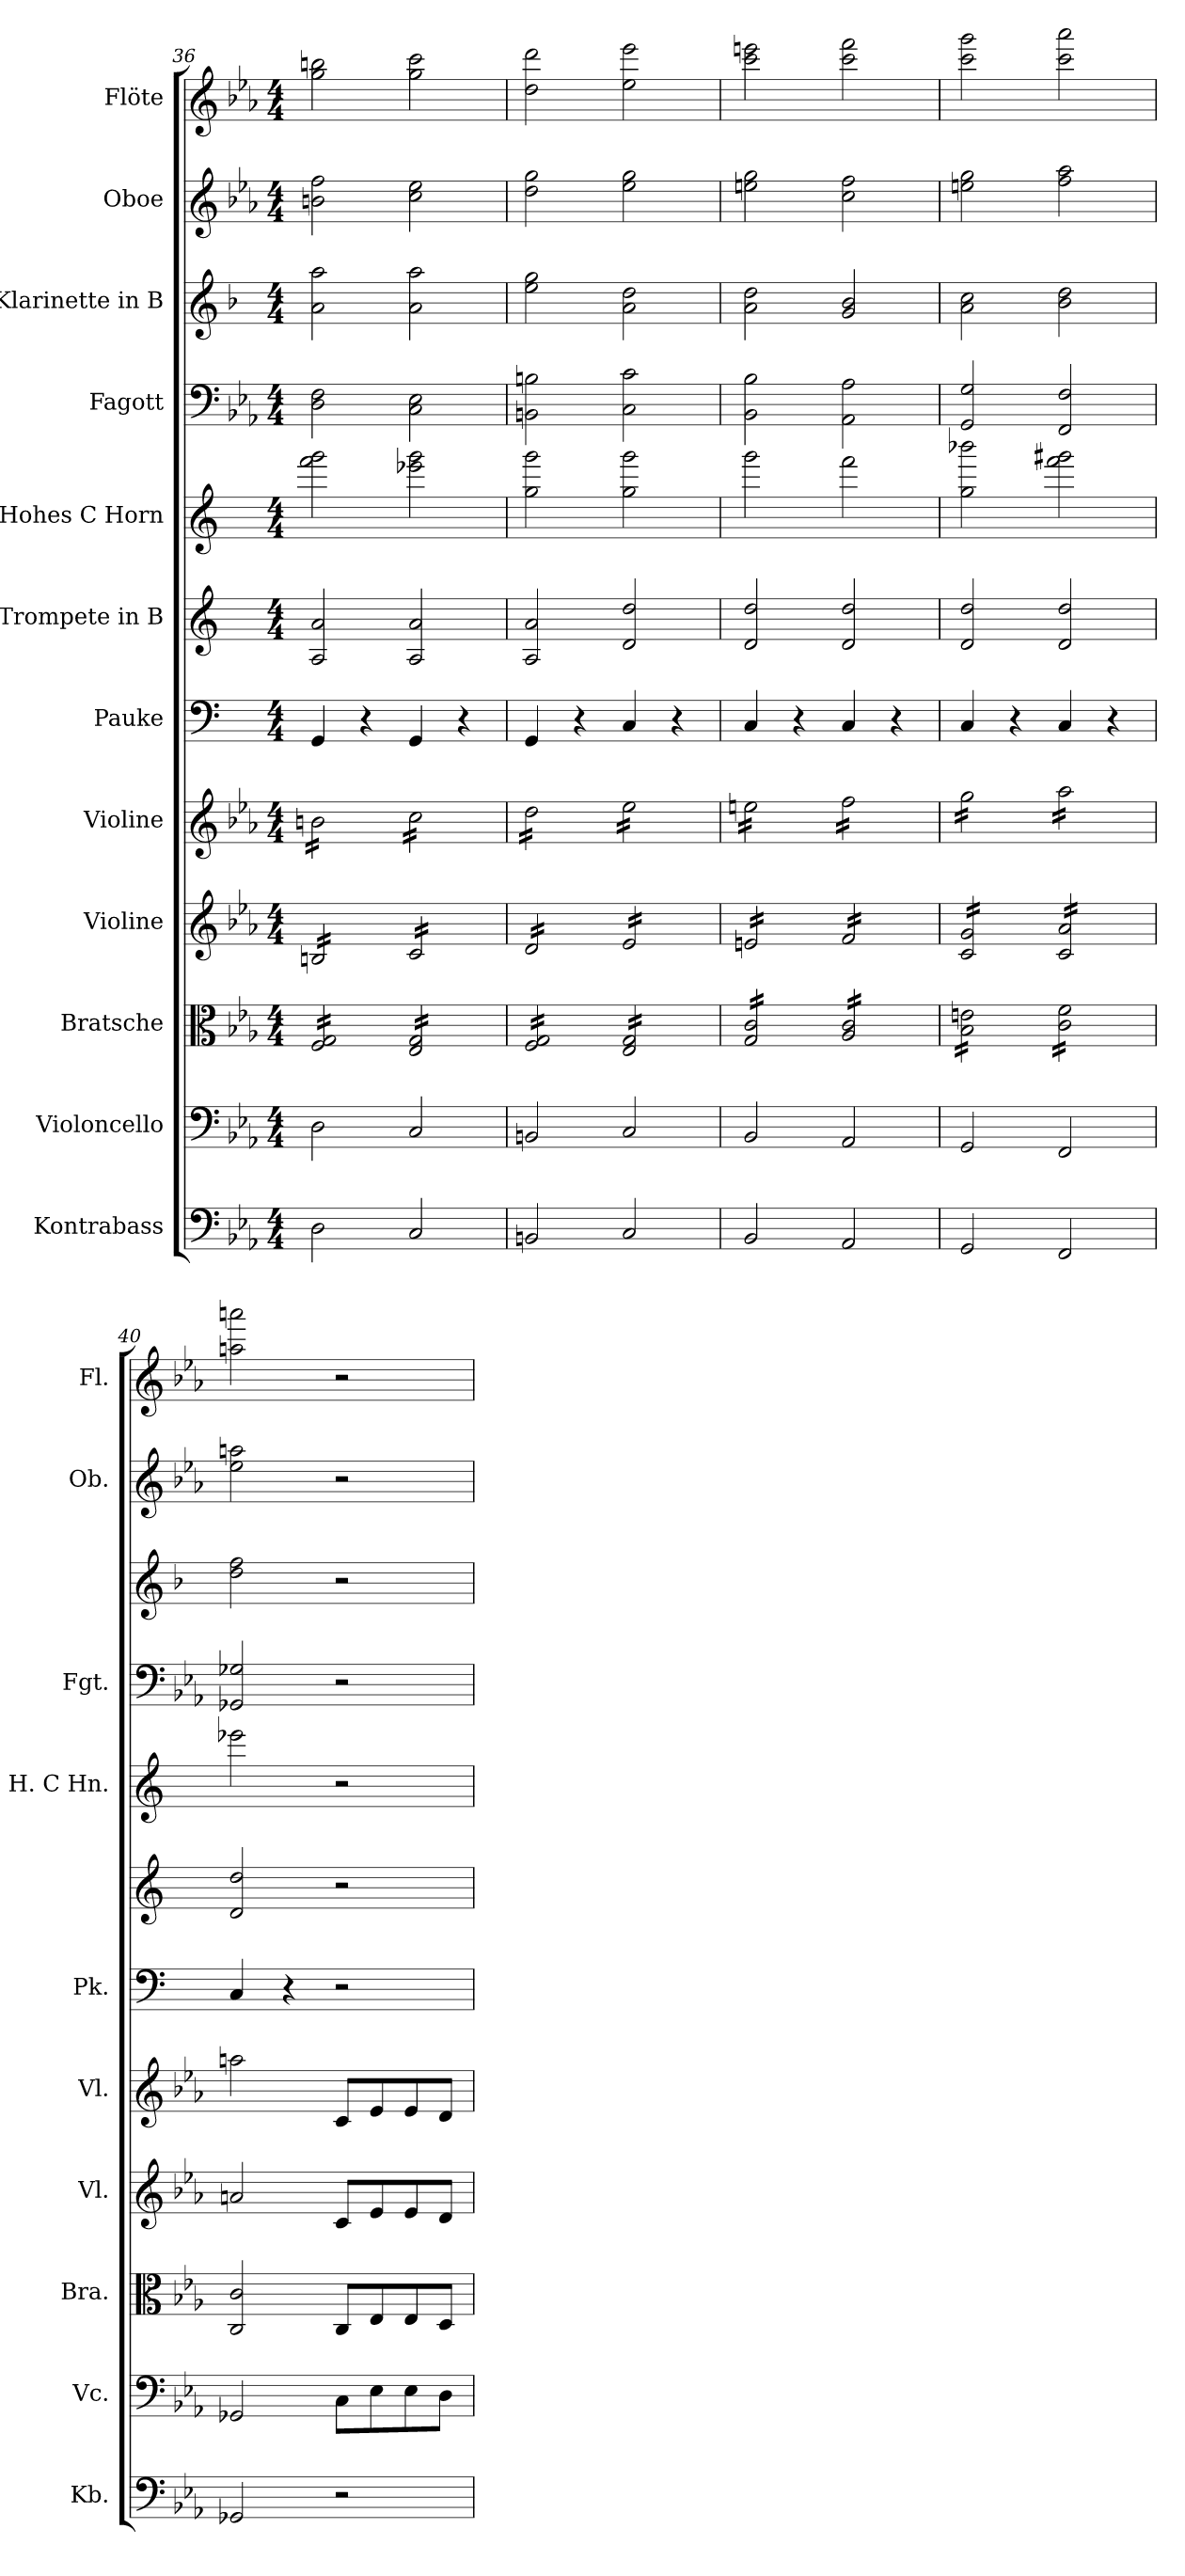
**kern	**kern	**kern	**kern	**kern	**kern	**kern	**kern	**kern	**kern	**kern	**kern
*part12	*part11	*part10	*part9	*part8	*part7	*part6	*part5	*part4	*part3	*part2	*part1
*staff12	*staff11	*staff10	*staff9	*staff8	*staff7	*staff6	*staff5	*staff4	*staff3	*staff2	*staff1
*I"Kontrabass	*I"Violoncello	*I"Bratsche	*I"Violine	*I"Violine	*I"Pauke	*I"Trompete in B	*I"Hohes C Horn	*I"Fagott	*I"Klarinette in B	*I"Oboe	*I"Flöte
*I'Kb.	*I'Vc.	*I'Bra.	*I'Vl.	*I'Vl.	*I'Pk.	*	*I'H. C Hn.	*I'Fgt.	*	*I'Ob.	*I'Fl.
*clefF4	*clefF4	*clefC3	*clefG2	*clefG2	*clefF4	*clefG2	*clefG2	*clefF4	*clefG2	*clefG2	*clefG2
*ITrd7c12	*	*	*	*	*	*ITrd1c2	*ITrd7c12	*	*ITrd1c2	*	*
*k[b-e-a-]	*k[b-e-a-]	*k[b-e-a-]	*k[b-e-a-]	*k[b-e-a-]	*k[]	*k[b-e-]	*k[]	*k[b-e-a-]	*k[b-e-a-]	*k[b-e-a-]	*k[b-e-a-]
*M4/4	*M4/4	*M4/4	*M4/4	*M4/4	*M4/4	*M4/4	*M4/4	*M4/4	*M4/4	*M4/4	*M4/4
=36	=36	=36	=36	=36	=36	=36	=36	=36	=36	=36	=36
*	*	*tremolo	*	*	*	*	*	*	*	*	*
*	*	*	*tremolo	*	*	*	*	*	*	*	*
*	*	*	*	*tremolo	*	*	*	*	*	*	*
2DD\	2D\	16F/ 16G/LL	16Bn/LL	16bn\LL	4GG/	2G/ 2g/	2ff\ 2gg\	2D\ 2F\	2g\ 2gg\	2bn\ 2ff\	2gg\ 2bbn\
.	.	16F/ 16G/	16Bn/	16bn\	.	.	.	.	.	.	.
.	.	16F/ 16G/	16Bn/	16bn\	.	.	.	.	.	.	.
.	.	16F/ 16G/	16Bn/	16bn\	.	.	.	.	.	.	.
.	.	16F/ 16G/	16Bn/	16bn\	4r	.	.	.	.	.	.
.	.	16F/ 16G/	16Bn/	16bn\	.	.	.	.	.	.	.
.	.	16F/ 16G/	16Bn/	16bn\	.	.	.	.	.	.	.
.	.	16F/ 16G/JJ	16Bn/JJ	16bn\JJ	.	.	.	.	.	.	.
2CC/	2C/	16E-/ 16G/LL	16c/LL	16cc\LL	4GG/	2G/ 2g/	2ee-X\ 2gg\	2C\ 2E-\	2g\ 2gg\	2cc\ 2ee-\	2gg\ 2ccc\
.	.	16E-/ 16G/	16c/	16cc\	.	.	.	.	.	.	.
.	.	16E-/ 16G/	16c/	16cc\	.	.	.	.	.	.	.
.	.	16E-/ 16G/	16c/	16cc\	.	.	.	.	.	.	.
.	.	16E-/ 16G/	16c/	16cc\	4r	.	.	.	.	.	.
.	.	16E-/ 16G/	16c/	16cc\	.	.	.	.	.	.	.
.	.	16E-/ 16G/	16c/	16cc\	.	.	.	.	.	.	.
.	.	16E-/ 16G/JJ	16c/JJ	16cc\JJ	.	.	.	.	.	.	.
=37	=37	=37	=37	=37	=37	=37	=37	=37	=37	=37	=37
2BBBn/	2BBn/	16F/ 16G/LL	16d/LL	16dd\LL	4GG/	2G/ 2g/	2g\ 2gg\	2BBn\ 2Bn\	2dd\ 2ff\	2dd\ 2gg\	2dd\ 2ddd\
.	.	16F/ 16G/	16d/	16dd\	.	.	.	.	.	.	.
.	.	16F/ 16G/	16d/	16dd\	.	.	.	.	.	.	.
.	.	16F/ 16G/	16d/	16dd\	.	.	.	.	.	.	.
.	.	16F/ 16G/	16d/	16dd\	4r	.	.	.	.	.	.
.	.	16F/ 16G/	16d/	16dd\	.	.	.	.	.	.	.
.	.	16F/ 16G/	16d/	16dd\	.	.	.	.	.	.	.
.	.	16F/ 16G/JJ	16d/JJ	16dd\JJ	.	.	.	.	.	.	.
2CC/	2C/	16E-/ 16G/LL	16e-/LL	16ee-\LL	4C/	2c/ 2cc/	2g\ 2gg\	2C\ 2c\	2g\ 2cc\	2ee-\ 2gg\	2ee-\ 2eee-\
.	.	16E-/ 16G/	16e-/	16ee-\	.	.	.	.	.	.	.
.	.	16E-/ 16G/	16e-/	16ee-\	.	.	.	.	.	.	.
.	.	16E-/ 16G/	16e-/	16ee-\	.	.	.	.	.	.	.
.	.	16E-/ 16G/	16e-/	16ee-\	4r	.	.	.	.	.	.
.	.	16E-/ 16G/	16e-/	16ee-\	.	.	.	.	.	.	.
.	.	16E-/ 16G/	16e-/	16ee-\	.	.	.	.	.	.	.
.	.	16E-/ 16G/JJ	16e-/JJ	16ee-\JJ	.	.	.	.	.	.	.
=38	=38	=38	=38	=38	=38	=38	=38	=38	=38	=38	=38
2BBB-/	2BB-/	16G/ 16c/LL	16en/LL	16een\LL	4C/	2c/ 2cc/	2gg\	2BB-\ 2B-\	2g\ 2cc\	2een\ 2gg\	2ccc\ 2eeen\
.	.	16G/ 16c/	16en/	16een\	.	.	.	.	.	.	.
.	.	16G/ 16c/	16en/	16een\	.	.	.	.	.	.	.
.	.	16G/ 16c/	16en/	16een\	.	.	.	.	.	.	.
.	.	16G/ 16c/	16en/	16een\	4r	.	.	.	.	.	.
.	.	16G/ 16c/	16en/	16een\	.	.	.	.	.	.	.
.	.	16G/ 16c/	16en/	16een\	.	.	.	.	.	.	.
.	.	16G/ 16c/JJ	16en/JJ	16een\JJ	.	.	.	.	.	.	.
2AAA-/	2AA-/	16A-/ 16c/LL	16f/LL	16ff\LL	4C/	2c/ 2cc/	2ff\	2AA-\ 2A-\	2f/ 2a-/	2cc\ 2ff\	2ccc\ 2fff\
.	.	16A-/ 16c/	16f/	16ff\	.	.	.	.	.	.	.
.	.	16A-/ 16c/	16f/	16ff\	.	.	.	.	.	.	.
.	.	16A-/ 16c/	16f/	16ff\	.	.	.	.	.	.	.
.	.	16A-/ 16c/	16f/	16ff\	4r	.	.	.	.	.	.
.	.	16A-/ 16c/	16f/	16ff\	.	.	.	.	.	.	.
.	.	16A-/ 16c/	16f/	16ff\	.	.	.	.	.	.	.
.	.	16A-/ 16c/JJ	16f/JJ	16ff\JJ	.	.	.	.	.	.	.
=39	=39	=39	=39	=39	=39	=39	=39	=39	=39	=39	=39
2GGG/	2GG/	16B-\ 16en\LL	16c/ 16g/LL	16gg\LL	4C/	2c/ 2cc/	2g\ 2bb-X\	2GG/ 2G/	2g\ 2b-\	2een\ 2gg\	2ccc\ 2ggg\
.	.	16B-\ 16en\	16c/ 16g/	16gg\	.	.	.	.	.	.	.
.	.	16B-\ 16en\	16c/ 16g/	16gg\	.	.	.	.	.	.	.
.	.	16B-\ 16en\	16c/ 16g/	16gg\	.	.	.	.	.	.	.
.	.	16B-\ 16en\	16c/ 16g/	16gg\	4r	.	.	.	.	.	.
.	.	16B-\ 16en\	16c/ 16g/	16gg\	.	.	.	.	.	.	.
.	.	16B-\ 16en\	16c/ 16g/	16gg\	.	.	.	.	.	.	.
.	.	16B-\ 16en\JJ	16c/ 16g/JJ	16gg\JJ	.	.	.	.	.	.	.
2FFF/	2FF/	16c\ 16f\LL	16c/ 16a-/LL	16aa-\LL	4C/	2c/ 2cc/	2ff\ 2gg#X\	2FF/ 2F/	2a-\ 2cc\	2ff\ 2aa-\	2ccc\ 2aaa-\
.	.	16c\ 16f\	16c/ 16a-/	16aa-\	.	.	.	.	.	.	.
.	.	16c\ 16f\	16c/ 16a-/	16aa-\	.	.	.	.	.	.	.
.	.	16c\ 16f\	16c/ 16a-/	16aa-\	.	.	.	.	.	.	.
.	.	16c\ 16f\	16c/ 16a-/	16aa-\	4r	.	.	.	.	.	.
.	.	16c\ 16f\	16c/ 16a-/	16aa-\	.	.	.	.	.	.	.
.	.	16c\ 16f\	16c/ 16a-/	16aa-\	.	.	.	.	.	.	.
.	.	16c\ 16f\JJ	16c/ 16a-/JJ	16aa-\JJ	.	.	.	.	.	.	.
*	*	*	*	*Xtremolo	*	*	*	*	*	*	*
*	*	*	*Xtremolo	*	*	*	*	*	*	*	*
*	*	*Xtremolo	*	*	*	*	*	*	*	*	*
=40	=40	=40	=40	=40	=40	=40	=40	=40	=40	=40	=40
2GGG-X/	2GG-X/	2C/ 2c/	2an/	2aan\	4C/	2c/ 2cc/	2ee-X\	2GG-X/ 2G-X/	2cc\ 2ee-\	2ee-\ 2aan\	2aan\ 2aaan\
.	.	.	.	.	4r	.	.	.	.	.	.
2r	8C\L	8C/L	8c/L	8c/L	2r	2r	2r	2r	2r	2r	2r
.	8E-\	8E-/	8e-/	8e-/	.	.	.	.	.	.	.
.	8E-\	8E-/	8e-/	8e-/	.	.	.	.	.	.	.
.	8D\J	8D/J	8d/J	8d/J	.	.	.	.	.	.	.
=	=	=	=	=	=	=	=	=	=	=	=
*-	*-	*-	*-	*-	*-	*-	*-	*-	*-	*-	*-
